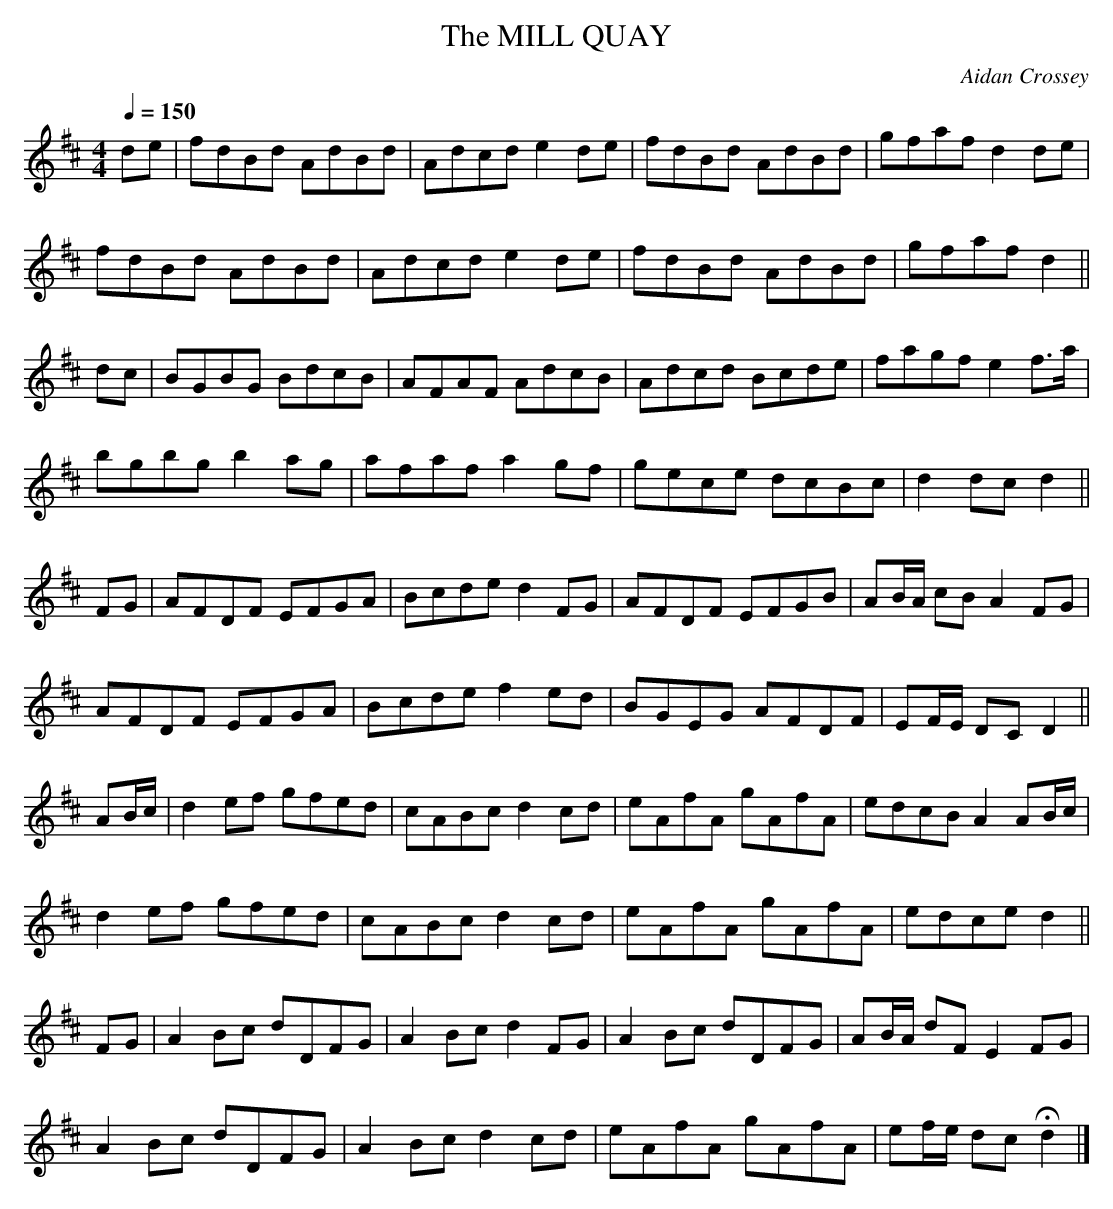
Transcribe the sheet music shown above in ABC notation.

X:1
T: MILL QUAY, The
C:Aidan Crossey
Q:1/4=150
M: 4/4
L: 1/8
K: Dmaj
de|fdBd AdBd|Adcd e2 de|fdBd AdBd|gfaf d2 de|
fdBd AdBd|Adcd e2 de|fdBd AdBd|gfaf d2 ||
dc|BGBG BdcB|AFAF AdcB|Adcd Bcde|fagf e2 f>a|
bgbg b2 ag|afaf a2 gf|gece dcBc|d2 dc d2 ||
FG|AFDF EFGA|Bcde d2 FG|AFDF EFGB|AB/A/ cB A2 FG|
AFDF EFGA|Bcde f2 ed|BGEG AFDF|EF/E/ DC D2 ||
AB/c/|d2 ef gfed|cABc d2 cd|eAfA gAfA|edcB A2 AB/c/|
d2 ef gfed|cABc d2 cd|eAfA gAfA|edce d2 ||
FG|A2 Bc dDFG|A2 Bc d2 FG|A2 Bc dDFG|AB/A/ dF E2 FG|
A2 Bc dDFG|A2 Bc d2 cd|eAfA gAfA|ef/e/ dc Hd2|]
\'a0
